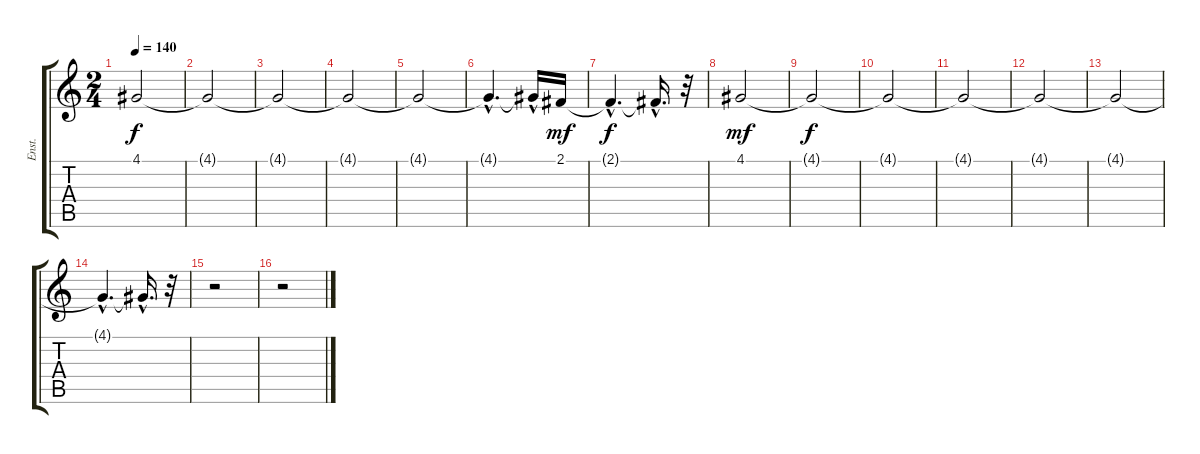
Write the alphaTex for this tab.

\track ("Enst." "Enst.") {instrument synthstrings2}
\staff {score tabs}
\tuning (E4 B3 G3 D3 A2 E2) {hide}
\ts (2 4)
\tempo 140
\clef g2
\ks c
4.1{t}.2{dy f} |
4.1{t}.2 |
4.1{t}.2 |
4.1{t}.2 |
4.1{t}.2 |
4.1{hac t}.4{d} 4.1{hac t}.16 2.1.16{dy mf} |
2.1{hac t}.4{d dy f} 2.1{hac t}.16{d} r.32 |
4.1.2{dy mf} |
4.1{t}.2{dy f} |
4.1{t}.2 |
4.1{t}.2 |
4.1{t}.2 |
4.1{t}.2 |
4.1{hac t}.4{d} 4.1{hac t}.16{d} r.32 |
r.2 |
r.2
